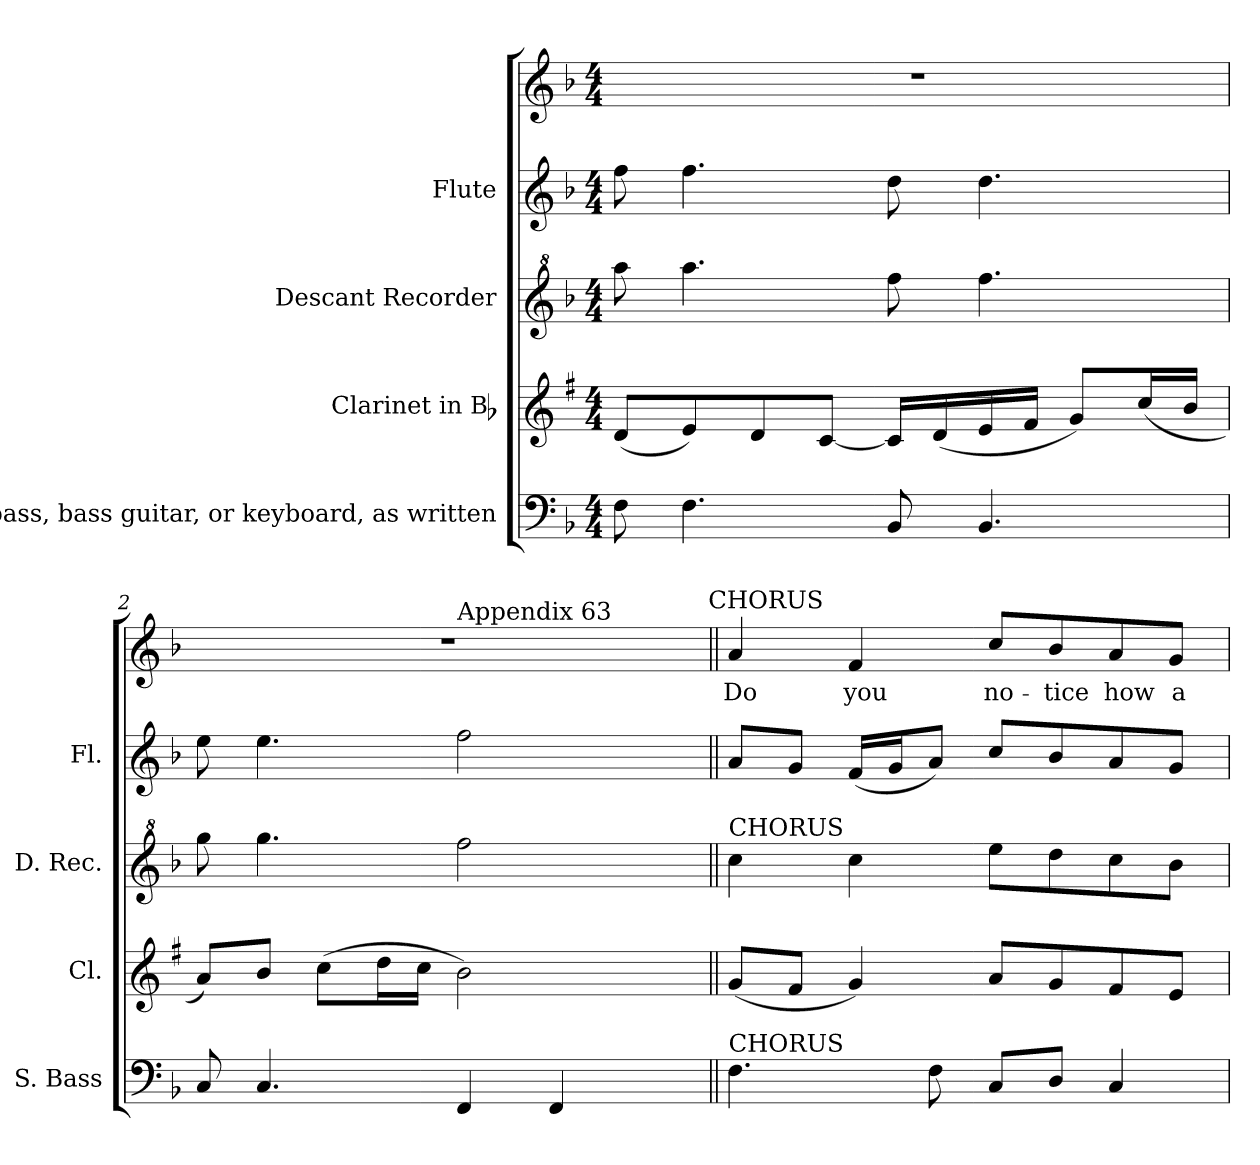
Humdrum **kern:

**kern	**kern	**kern	**kern	**kern	**text
*part5	*part4	*part3	*part2	*part1	*part1
*staff5	*staff4	*staff3	*staff2	*staff1	*staff1
*I"String bass,  bass guitar, or keyboard, as written	*I"Clarinet in Bb	*I"Descant Recorder	*I"Flute	*	*
*I'S. Bass	*I'Cl.	*I'D. Rec.	*I'Fl.	*	*
!!LO:PB:g=z
*clefF4	*clefG2	*clefG^2	*clefG2	*clefG2	*
*ITrd7c12	*ITrd1c2	*ITrd-7c-12	*	*	*
*k[b-]	*k[b-]	*k[b-]	*k[b-]	*k[b-]	*
*F:	*F:	*F:	*F:	*F:	*
*M4/4	*M4/4	*M4/4	*M4/4	*M4/4	*
*MM120	*MM120	*MM120	*MM120	*MM120	*
=1	=1	=1	=1	=1	=1
8FFi\	(8ci/L	8aaaai\	8ffi\	1r	.
4.FFi\	8di/)	4.aaaai\	4.ffi\	.	.
.	8ci/	.	.	.	.
.	[8B-i/J	.	.	.	.
8BBB-i/	16B-i/LL]	8ffffi\	8ddi\	.	.
.	(16ci/	.	.	.	.
4.BBB-i/	16di/	4.ffffi\	4.ddi\	.	.
.	16ei/JJ	.	.	.	.
.	8fi/L)	.	.	.	.
.	(16b-i/L	.	.	.	.
.	16ai/JJ	.	.	.	.
=2	=2	=2	=2	=2	=2
*	*	*	*	*^	*
*	*	*	*	*	*^	*
8CCi/	8gi/L)	8ggggi\	8eei\	1r	2ryy	2ryy	.
4.CCi/	8ai/J	4.ggggi\	4.eei\	.	.	.	.
.	(8b-i\L	.	.	.	.	.	.
.	16cci\L	.	.	.	.	.	.
.	16b-i\JJ	.	.	.	.	.	.
!	!	!	!	!	!LO:TX:a:t=Appendix 63	!	!
4FFFi/	2ai\)	2ffffi\	2ffi\	.	2ryy	4ryy	.
4FFFi/	.	.	.	.	.	8ryy	.
.	.	.	.	.	.	16ryy	.
.	.	.	.	.	.	32ryy	.
.	.	.	.	.	.	64ryy	.
.	.	.	.	.	.	128...ryy	.
!	!	!	!	!	!	!LO:TX:a:t=CHORUS	!
.	.	.	.	.	.	1024ryy	.
*	*	*	*	*v	*v	*v	*
=3||	=3||	=3||	=3||	=3||	=3||
*	*	*	*	*^	*
*	*	*	*	*	*^	*
!	!	!LO:TX:a:t=CHORUS	!	!	!	!	!
!LO:TX:a:t=CHORUS	!	!	!	!	!	!	!
!	!	!	!	!	!	!	!LO:LY:b:color=#000000
*	*	*	*	*v	*v	*v	*
4.FFi\	(8fi/L	4cccci\	8ai/L	4ai/	Do
.	8ei/J	.	8gi/J	.	.
!	!	!	!	!	!LO:LY:b:color=#000000
.	4fi/)	4cccci\	(16fi/LL	4fi/	you
.	.	.	16gi/J	.	.
8FFi\	.	.	8ai/J)	.	.
!	!	!	!	!	!LO:LY:b:color=#000000
8CCi/L	8gi/L	8eeeei\L	8cci/L	8cci/L	no-
!	!	!	!	!	!LO:LY:b:color=#000000
8DDi/J	8fi/	8ddddi\	8b-i/	8b-i/	-tice
!	!	!	!	!	!LO:LY:b:color=#000000
4CCi/	8ei/	8cccci\	8ai/	8ai/	how
!	!	!	!	!	!LO:LY:b:color=#000000
.	8di/J	8bbb-i\J	8gi/J	8gi/J	a-
=	=	=	=	=	=
*-	*-	*-	*-	*-	*-
